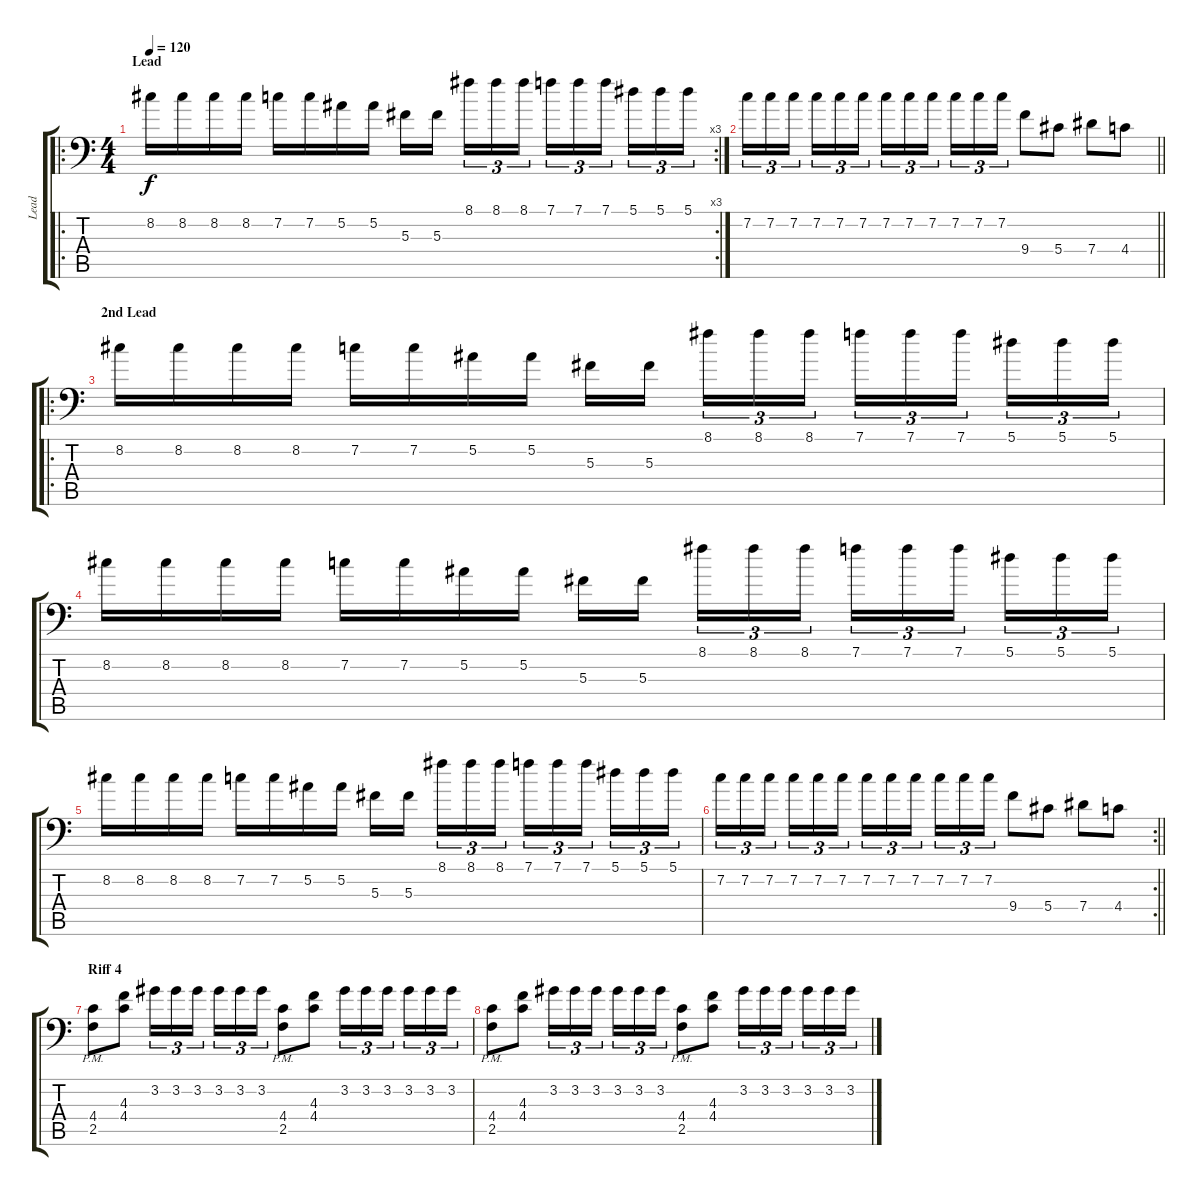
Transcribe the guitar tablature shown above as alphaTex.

\track ("Lead" "Lead") {instrument distortionguitar}
\staff {score tabs}
\tuning (Bb3 F3 Db3 Ab2 Eb2 Bb1) {hide}
\ro
\rc 3
\ts (4 4)
\section ("" "Lead")
\tempo 120
\clef f4
\ks c
8.2.16{dy f} 8.2.16 8.2.16 8.2.16 7.2.16 7.2.16 5.2.16 5.2.16 5.3.16 5.3.16{beam splitsecondary} 8.1.16{tu (3 2)} 8.1.16{tu (3 2)} 8.1.16{tu (3 2)} 7.1.16{tu (3 2)} 7.1.16{tu (3 2)} 7.1.16{tu (3 2) beam splitsecondary} 5.1.16{tu (3 2)} 5.1.16{tu (3 2)} 5.1.16{tu (3 2)} |
\barLineRight lightlight
7.2.16{tu (3 2)} 7.2.16{tu (3 2)} 7.2.16{tu (3 2) beam splitsecondary} 7.2.16{tu (3 2)} 7.2.16{tu (3 2)} 7.2.16{tu (3 2)} 7.2.16{tu (3 2)} 7.2.16{tu (3 2)} 7.2.16{tu (3 2) beam splitsecondary} 7.2.16{tu (3 2)} 7.2.16{tu (3 2)} 7.2.16{tu (3 2)} 9.4.8 5.4.8 7.4.8 4.4.8 |
\ro
\section ("" "2nd Lead")
8.2.16 8.2.16 8.2.16 8.2.16 7.2.16 7.2.16 5.2.16 5.2.16 5.3.16 5.3.16{beam splitsecondary} 8.1.16{tu (3 2)} 8.1.16{tu (3 2)} 8.1.16{tu (3 2)} 7.1.16{tu (3 2)} 7.1.16{tu (3 2)} 7.1.16{tu (3 2) beam splitsecondary} 5.1.16{tu (3 2)} 5.1.16{tu (3 2)} 5.1.16{tu (3 2)} |
8.2.16 8.2.16 8.2.16 8.2.16 7.2.16 7.2.16 5.2.16 5.2.16 5.3.16 5.3.16{beam splitsecondary} 8.1.16{tu (3 2)} 8.1.16{tu (3 2)} 8.1.16{tu (3 2)} 7.1.16{tu (3 2)} 7.1.16{tu (3 2)} 7.1.16{tu (3 2) beam splitsecondary} 5.1.16{tu (3 2)} 5.1.16{tu (3 2)} 5.1.16{tu (3 2)} |
8.2.16 8.2.16 8.2.16 8.2.16 7.2.16 7.2.16 5.2.16 5.2.16 5.3.16 5.3.16{beam splitsecondary} 8.1.16{tu (3 2)} 8.1.16{tu (3 2)} 8.1.16{tu (3 2)} 7.1.16{tu (3 2)} 7.1.16{tu (3 2)} 7.1.16{tu (3 2) beam splitsecondary} 5.1.16{tu (3 2)} 5.1.16{tu (3 2)} 5.1.16{tu (3 2)} |
\rc 2
\barLineRight lightlight
7.2.16{tu (3 2)} 7.2.16{tu (3 2)} 7.2.16{tu (3 2) beam splitsecondary} 7.2.16{tu (3 2)} 7.2.16{tu (3 2)} 7.2.16{tu (3 2)} 7.2.16{tu (3 2)} 7.2.16{tu (3 2)} 7.2.16{tu (3 2) beam splitsecondary} 7.2.16{tu (3 2)} 7.2.16{tu (3 2)} 7.2.16{tu (3 2)} 9.4.8 5.4.8 7.4.8 4.4.8 |
\section ("" "Riff 4")
(4.4{pm} 2.5{pm}).8 (4.3 4.4).8 3.2.16{tu (3 2)} 3.2.16{tu (3 2)} 3.2.16{tu (3 2) beam splitsecondary} 3.2.16{tu (3 2)} 3.2.16{tu (3 2)} 3.2.16{tu (3 2)} (4.4{pm} 2.5{pm}).8 (4.3 4.4).8 3.2.16{tu (3 2)} 3.2.16{tu (3 2)} 3.2.16{tu (3 2) beam splitsecondary} 3.2.16{tu (3 2)} 3.2.16{tu (3 2)} 3.2.16{tu (3 2)} |
(4.4{pm} 2.5{pm}).8 (4.3 4.4).8 3.2.16{tu (3 2)} 3.2.16{tu (3 2)} 3.2.16{tu (3 2) beam splitsecondary} 3.2.16{tu (3 2)} 3.2.16{tu (3 2)} 3.2.16{tu (3 2)} (4.4{pm} 2.5{pm}).8 (4.3 4.4).8 3.2.16{tu (3 2)} 3.2.16{tu (3 2)} 3.2.16{tu (3 2) beam splitsecondary} 3.2.16{tu (3 2)} 3.2.16{tu (3 2)} 3.2.16{tu (3 2)}
